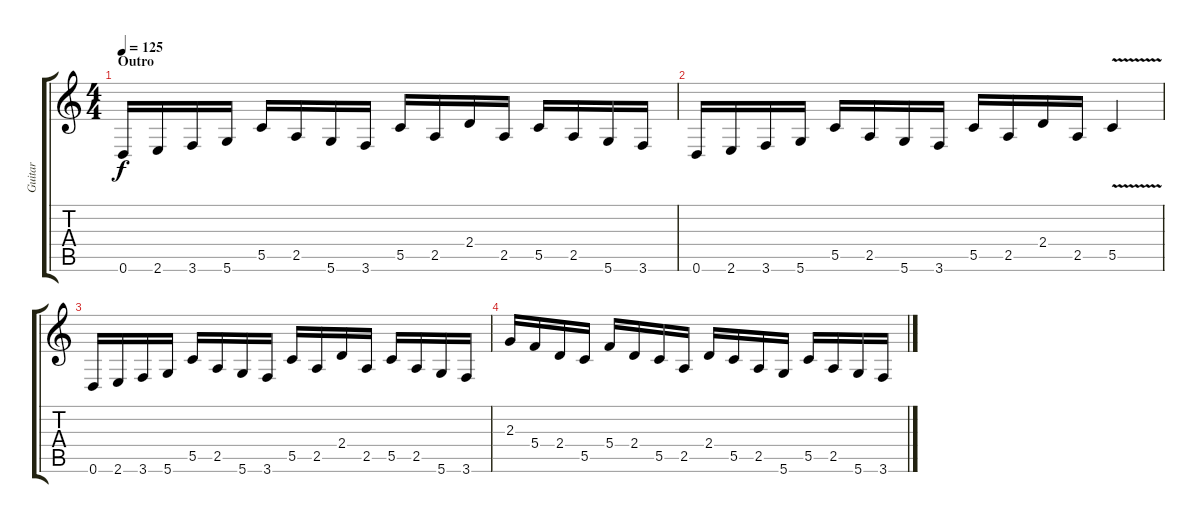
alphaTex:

\track ("Guitar" "Guitar") {instrument distortionguitar}
\staff {score tabs}
\tuning (D4 A3 F3 C3 G2 D2) {hide}
\ts (4 4)
\section ("" "Outro")
\tempo 125
\clef g2
\ks c
0.6.16{dy f} 2.6.16 3.6.16 5.6.16 5.5.16 2.5.16 5.6.16 3.6.16 5.5.16 2.5.16 2.4.16 2.5.16 5.5.16 2.5.16 5.6.16 3.6.16 |
0.6.16 2.6.16 3.6.16 5.6.16 5.5.16 2.5.16 5.6.16 3.6.16 5.5.16 2.5.16 2.4.16 2.5.16 5.5{v}.4 |
0.6.16 2.6.16 3.6.16 5.6.16 5.5.16 2.5.16 5.6.16 3.6.16 5.5.16 2.5.16 2.4.16 2.5.16 5.5.16 2.5.16 5.6.16 3.6.16 |
2.3.16 5.4.16 2.4.16 5.5.16 5.4.16 2.4.16 5.5.16 2.5.16 2.4.16 5.5.16 2.5.16 5.6.16 5.5.16 2.5.16 5.6.16 3.6.16
